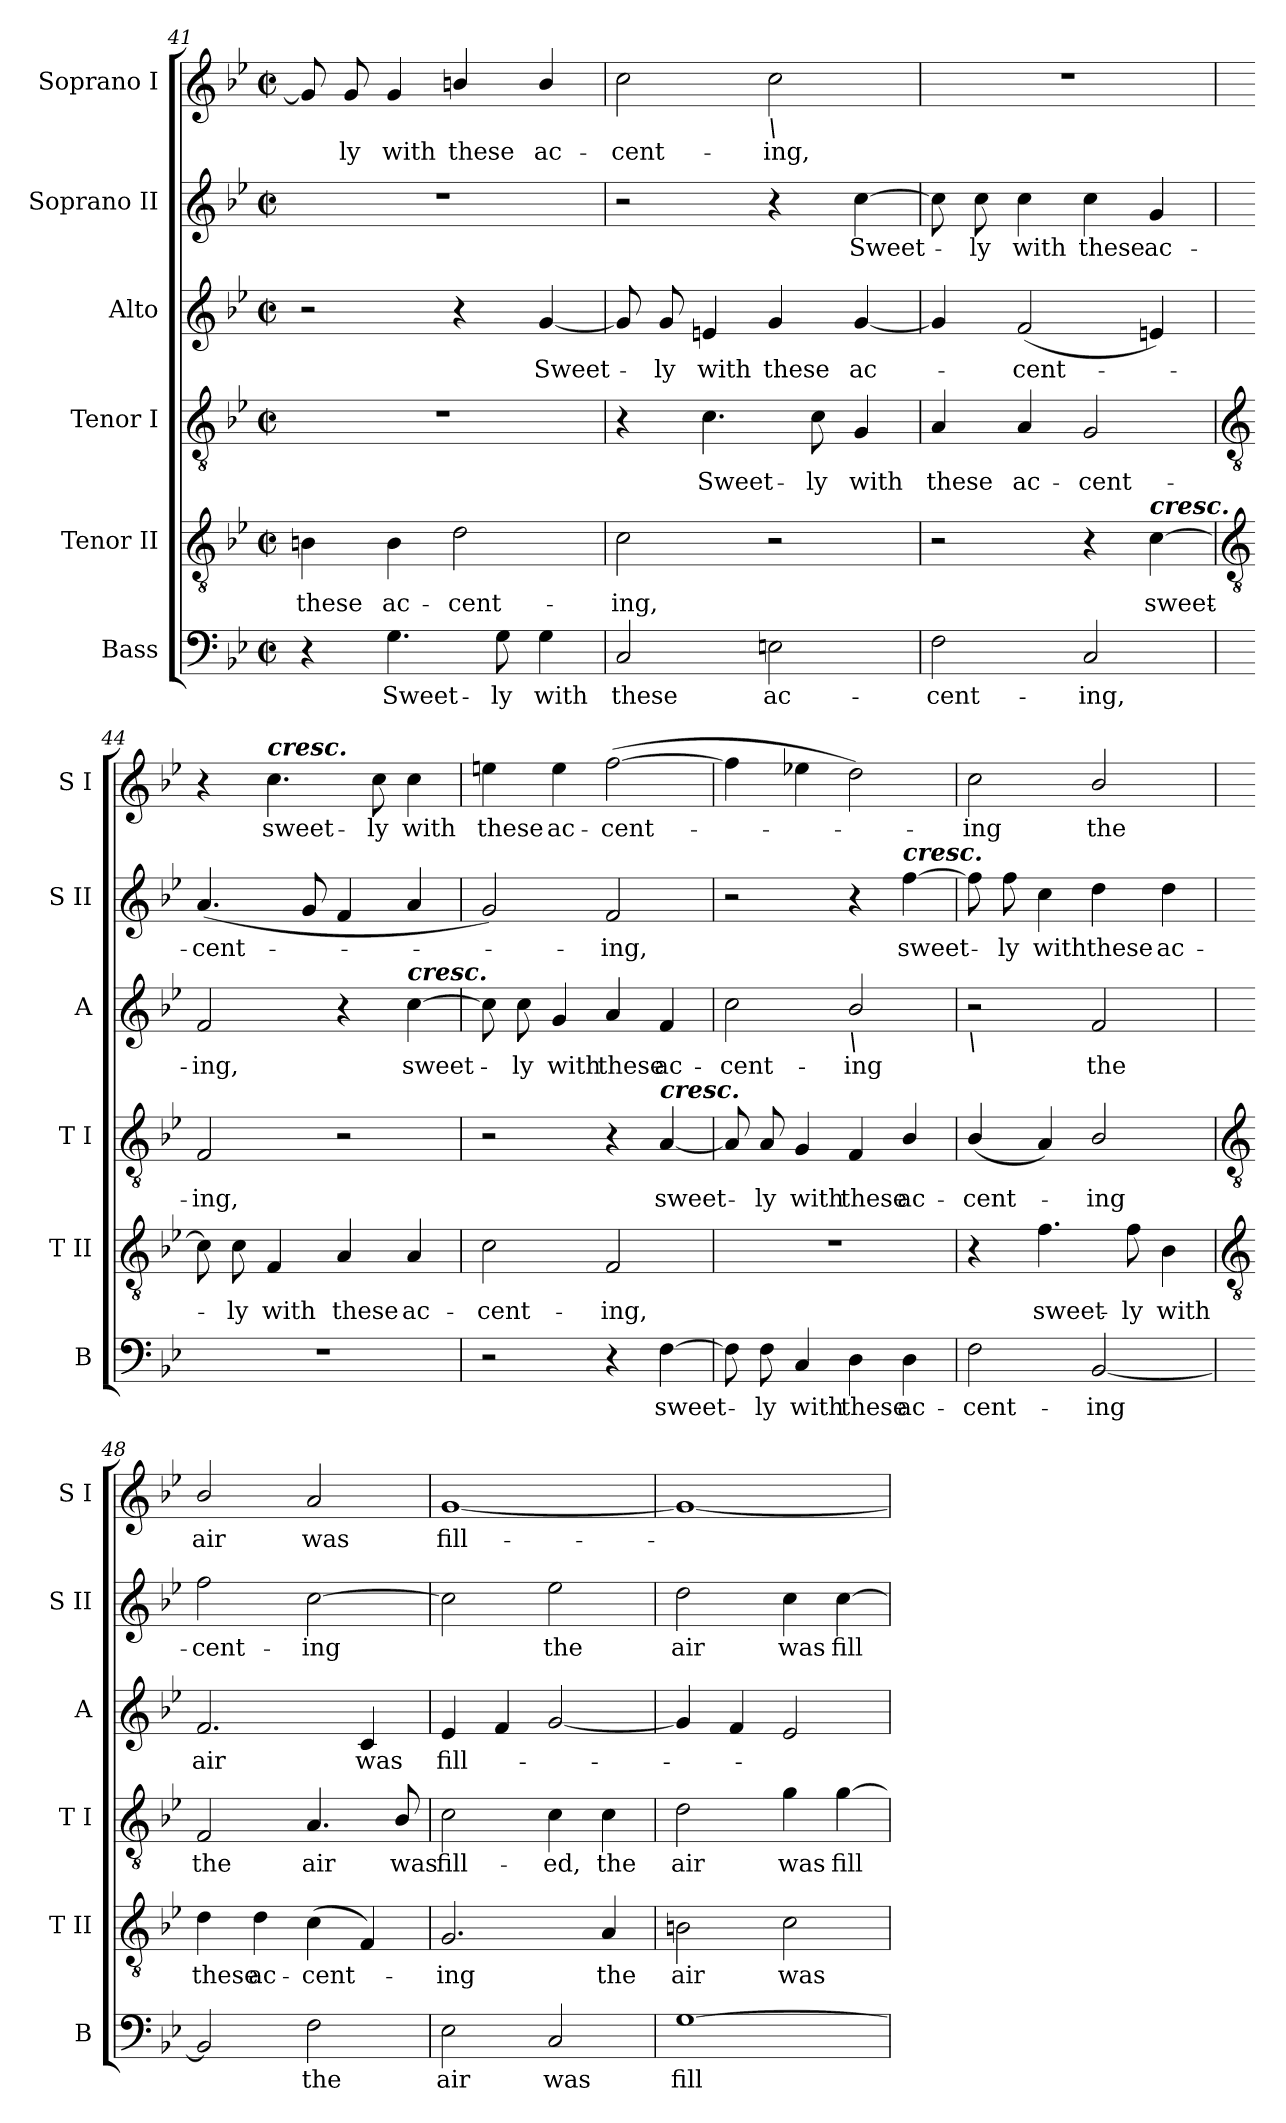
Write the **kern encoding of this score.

**kern	**text	**kern	**text	**kern	**text	**kern	**text	**kern	**text	**kern	**text
*part6	*part6	*part5	*part5	*part4	*part4	*part3	*part3	*part2	*part2	*part1	*part1
*staff6	*staff6	*staff5	*staff5	*staff4	*staff4	*staff3	*staff3	*staff2	*staff2	*staff1	*staff1
*I"Bass	*	*I"Tenor II	*	*I"Tenor I	*	*I"Alto	*	*I"Soprano II	*	*I"Soprano I	*
*I'B	*	*I'T II	*	*I'T I	*	*I'A	*	*I'S II	*	*I'S I	*
*clefF4	*	*clefGv2	*	*clefGv2	*	*clefG2	*	*clefG2	*	*clefG2	*
*k[b-e-]	*	*k[b-e-]	*	*k[b-e-]	*	*k[b-e-]	*	*k[b-e-]	*	*k[b-e-]	*
*B-:	*	*B-:	*	*B-:	*	*B-:	*	*B-:	*	*B-:	*
*M2/2	*	*M2/2	*	*M2/2	*	*M2/2	*	*M2/2	*	*M2/2	*
*met(c|)	*	*met(c|)	*	*met(c|)	*	*met(c|)	*	*met(c|)	*	*met(c|)	*
=41	=41	=41	=41	=41	=41	=41	=41	=41	=41	=41	=41
!	!	!	!LO:LY:b	!	!	!	!	!	!	!	!
4r	.	4Bn	these	1r	.	2r	.	1r	.	8g]	.
!	!	!	!	!	!	!	!	!	!	!	!LO:LY:b
.	.	.	.	.	.	.	.	.	.	8g	ly
!	!LO:LY:b	!	!LO:LY:b	!	!	!	!	!	!	!	!LO:LY:b
4.G	Sweet-	4B	ac-	.	.	.	.	.	.	4g	with
!	!	!	!LO:LY:b	!	!	!	!	!	!	!	!LO:LY:b
.	.	2d	-cent-	.	.	4r	.	.	.	4bn/	these
!	!LO:LY:b	!	!	!	!	!	!	!	!	!	!
8G	-ly	.	.	.	.	.	.	.	.	.	.
!	!LO:LY:b	!	!	!	!	!	!LO:LY:b	!	!	!	!LO:LY:b
4G	with	.	.	.	.	[4g	Sweet-	.	.	4b/	ac-
=42	=42	=42	=42	=42	=42	=42	=42	=42	=42	=42	=42
!	!LO:LY:b	!	!LO:LY:b	!	!	!	!	!	!	!	!LO:LY:b
2C	these	2c	-ing,	4r	.	8g]	.	2r	.	2cc	-cent-
!	!	!	!	!	!	!	!LO:LY:b	!	!	!	!
.	.	.	.	.	.	8g	ly	.	.	.	.
!	!	!	!	!	!LO:LY:b	!	!LO:LY:b	!	!	!	!
.	.	.	.	4.c	Sweet-	4en	with	.	.	.	.
!	!	!	!	!	!	!	!	!	!	!LO:TX:b:i:t=\	!
!	!LO:LY:b	!	!	!	!	!	!LO:LY:b	!	!	!	!LO:LY:b
2En	ac-	2r	.	.	.	4g	these	4r	.	2cc	-ing,
!	!	!	!	!	!LO:LY:b	!	!	!	!	!	!
.	.	.	.	8c	-ly	.	.	.	.	.	.
!	!	!	!	!	!LO:LY:b	!	!LO:LY:b	!	!LO:LY:b	!	!
.	.	.	.	4G	with	[4g	ac-	[4cc	Sweet-	.	.
=43	=43	=43	=43	=43	=43	=43	=43	=43	=43	=43	=43
!	!LO:LY:b	!	!	!	!LO:LY:b	!	!	!	!	!	!
2F	-cent-	2r	.	4A	these	4g]	.	8cc]	.	1r	.
!	!	!	!	!	!	!	!	!	!LO:LY:b	!	!
.	.	.	.	.	.	.	.	8cc	ly	.	.
!	!	!	!	!	!LO:LY:b	!	!LO:LY:b	!	!LO:LY:b	!	!
.	.	.	.	4A	ac-	(<2f	cent-	4cc	with	.	.
!	!LO:LY:b	!	!	!	!LO:LY:b	!	!	!	!LO:LY:b	!	!
2C	-ing,	4r	.	2G	-cent-	.	.	4cc	these	.	.
!	!	!LO:TX:a:Bi:t=cresc.	!	!	!	!	!	!	!	!	!
!	!	!	!LO:LY:b	!	!	!	!	!	!LO:LY:b	!	!
.	.	[4c	sweet-	.	.	4en)	.	4g	ac-	.	.
!!LO:LB:g=z
=44	=44	=44	=44	=44	=44	=44	=44	=44	=44	=44	=44
*	*	*clefGv2	*	*clefGv2	*	*	*	*	*	*	*
!	!	!	!	!	!LO:LY:b	!	!LO:LY:b	!	!LO:LY:b	!	!
1r	.	8c]	.	2F	-ing,	2f	ing,	(<4.a	-cent-	4r	.
!	!	!	!LO:LY:b	!	!	!	!	!	!	!	!
.	.	8c	ly	.	.	.	.	.	.	.	.
!	!	!	!	!	!	!	!	!	!	!LO:TX:a:Bi:t=cresc.	!
!	!	!	!LO:LY:b	!	!	!	!	!	!	!	!LO:LY:b
.	.	4F	with	.	.	.	.	.	.	4.cc	sweet-
.	.	.	.	.	.	.	.	8g	.	.	.
!	!	!	!LO:LY:b	!	!	!	!	!	!	!	!
.	.	4A	these	2r	.	4r	.	4f	.	.	.
!	!	!	!	!	!	!	!	!	!	!	!LO:LY:b
.	.	.	.	.	.	.	.	.	.	8cc	-ly
!	!	!	!	!	!	!LO:TX:a:Bi:t=cresc.	!	!	!	!	!
!	!	!	!LO:LY:b	!	!	!	!LO:LY:b	!	!	!	!LO:LY:b
.	.	4A	ac-	.	.	[4cc	sweet-	4a	.	4cc	with
=45	=45	=45	=45	=45	=45	=45	=45	=45	=45	=45	=45
!	!	!	!LO:LY:b	!	!	!	!	!	!	!	!LO:LY:b
2r	.	2c	-cent-	2r	.	8cc]	.	2g)	.	4een	these
!	!	!	!	!	!	!	!LO:LY:b	!	!	!	!
.	.	.	.	.	.	8cc	ly	.	.	.	.
!	!	!	!	!	!	!	!LO:LY:b	!	!	!	!LO:LY:b
.	.	.	.	.	.	4g	with	.	.	4ee	ac-
!	!	!	!LO:LY:b	!	!	!	!LO:LY:b	!	!LO:LY:b	!	!LO:LY:b
4r	.	2F	-ing,	4r	.	4a	these	2f	ing,	(>[2ff	-cent-
!	!	!	!	!LO:TX:a:Bi:t=cresc.	!	!	!	!	!	!	!
!	!LO:LY:b	!	!	!	!LO:LY:b	!	!LO:LY:b	!	!	!	!
[4F	sweet-	.	.	[4A	sweet-	4f	ac-	.	.	.	.
=46	=46	=46	=46	=46	=46	=46	=46	=46	=46	=46	=46
!	!	!	!	!	!	!	!LO:LY:b	!	!	!	!
8F]	.	1r	.	8A]	.	2cc	-cent-	2r	.	4ff]	.
!	!LO:LY:b	!	!	!	!LO:LY:b	!	!	!	!	!	!
8F	ly	.	.	8A	ly	.	.	.	.	.	.
!	!LO:LY:b	!	!	!	!LO:LY:b	!	!	!	!	!	!
4C	with	.	.	4G	with	.	.	.	.	4ee-X	.
!	!	!	!	!	!	!LO:TX:b:i:t=\	!	!	!	!	!
!	!LO:LY:b	!	!	!	!LO:LY:b	!	!LO:LY:b	!	!	!	!
4D	these	.	.	4F	these	2b-/	-ing	4r	.	2dd)	.
!	!	!	!	!	!	!	!	!LO:TX:a:Bi:t=cresc.	!	!	!
!	!LO:LY:b	!	!	!	!LO:LY:b	!	!	!	!LO:LY:b	!	!
4D	ac-	.	.	4B-/	ac-	.	.	[4ff	sweet-	.	.
=47	=47	=47	=47	=47	=47	=47	=47	=47	=47	=47	=47
!	!	!	!	!	!	!LO:TX:b:i:t=\	!	!	!	!	!
!	!LO:LY:b	!	!	!	!LO:LY:b	!	!	!	!	!	!LO:LY:b
2F	-cent-	4r	.	(<4B-/	-cent-	2r	.	8ff]	.	2cc	ing
!	!	!	!	!	!	!	!	!	!LO:LY:b	!	!
.	.	.	.	.	.	.	.	8ff	ly	.	.
!	!	!	!LO:LY:b	!	!	!	!	!	!LO:LY:b	!	!
.	.	4.f	sweet-	4A)	.	.	.	4cc	with	.	.
!	!LO:LY:b	!	!	!	!LO:LY:b	!	!LO:LY:b	!	!LO:LY:b	!	!LO:LY:b
[2BB-	-ing	.	.	2B-/	ing	2f	the	4dd	these	2b-/	the
!	!	!	!LO:LY:b	!	!	!	!	!	!	!	!
.	.	8f	-ly	.	.	.	.	.	.	.	.
!	!	!	!LO:LY:b	!	!	!	!	!	!LO:LY:b	!	!
.	.	4B-	with	.	.	.	.	4dd	ac-	.	.
!!LO:LB:g=z
=48	=48	=48	=48	=48	=48	=48	=48	=48	=48	=48	=48
*	*	*clefGv2	*	*clefGv2	*	*	*	*	*	*	*
!	!	!	!LO:LY:b	!	!LO:LY:b	!	!LO:LY:b	!	!LO:LY:b	!	!LO:LY:b
2BB-]	.	4d	these	2F	the	2.f	air	2ff	-cent-	2b-/	air
!	!	!	!LO:LY:b	!	!	!	!	!	!	!	!
.	.	4d	ac-	.	.	.	.	.	.	.	.
!	!LO:LY:b	!	!LO:LY:b	!	!LO:LY:b	!	!	!	!LO:LY:b	!	!LO:LY:b
2F	the	(<4c	-cent-	4.A	air	.	.	[2cc	-ing	2a	was
!	!	!	!	!	!	!	!LO:LY:b	!	!	!	!
.	.	4F)	.	.	.	4c	was	.	.	.	.
!	!	!	!	!	!LO:LY:b	!	!	!	!	!	!
.	.	.	.	8B-/	was	.	.	.	.	.	.
=49	=49	=49	=49	=49	=49	=49	=49	=49	=49	=49	=49
!	!LO:LY:b	!	!LO:LY:b	!	!LO:LY:b	!	!LO:LY:b	!	!	!	!LO:LY:b
2E-	air	2.G	ing	2c	fill-	4e-	fill-	2cc]	.	[1g	fill-
.	.	.	.	.	.	4f	.	.	.	.	.
!	!LO:LY:b	!	!	!	!LO:LY:b	!	!	!	!LO:LY:b	!	!
2C	was	.	.	4c	-ed,	[2g	.	2ee-	the	.	.
!	!	!	!LO:LY:b	!	!LO:LY:b	!	!	!	!	!	!
.	.	4A	the	4c	the	.	.	.	.	.	.
=50	=50	=50	=50	=50	=50	=50	=50	=50	=50	=50	=50
!	!LO:LY:b	!	!LO:LY:b	!	!LO:LY:b	!	!	!	!LO:LY:b	!	!
[1G	fill-	2Bn	air	2d	air	4g]	.	2dd	air	1g_	.
.	.	.	.	.	.	4f	.	.	.	.	.
!	!	!	!LO:LY:b	!	!LO:LY:b	!	!	!	!LO:LY:b	!	!
.	.	2c	was	4g	was	2e-	.	4cc	was	.	.
!	!	!	!	!	!LO:LY:b	!	!	!	!LO:LY:b	!	!
.	.	.	.	[4g	fill-	.	.	[4cc	fill-	.	.
=	=	=	=	=	=	=	=	=	=	=	=
*-	*-	*-	*-	*-	*-	*-	*-	*-	*-	*-	*-
